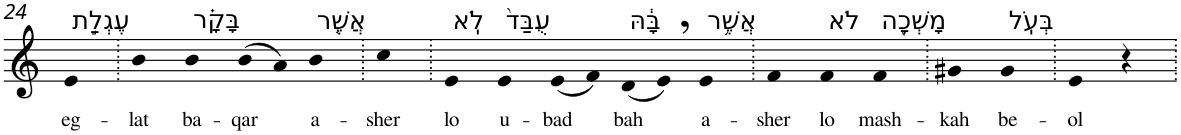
**kern	**text
*part1	*part1
*staff1	*staff1
*I"Piano	*
*I'Pno	*
!!LO:PB:g=z
*clefG2	*
*k[]	*
=24	=24
!LO:TX:a:t=עֶגְלַ֣ת	!
!	!LO:LY:b
4e	eg-
=25.	=25.
!	!LO:LY:b
4b	-lat
!LO:TX:a:t=בָּקָ֗ר	!
!	!LO:LY:b
4b	ba-
!	!LO:LY:b
(8b	-qar
8a)	.
!LO:TX:a:t=אֲשֶׁ֤ר	!
!	!LO:LY:b
4b	a-
=26.	=26.
!	!LO:LY:b
4cc	-sher
=27.	=27.
!LO:TX:a:t=לֹֽא	!
!	!LO:LY:b
4e	lo
!LO:TX:a:t=עֻבַּד֙	!
!	!LO:LY:b
4e	u-
!	!LO:LY:b
(8e	-bad
8f)	.
!LO:TX:a:t=בָּ֔הּ	!
!	!LO:LY:b
(8d	bah
8e,)	.
!LO:TX:a:t=אֲשֶׁ֥ר	!
!	!LO:LY:b
4e	a-
=28.	=28.
!	!LO:LY:b
4f	-sher
!LO:TX:a:t=לֹא	!
!	!LO:LY:b
4f	lo
!LO:TX:a:t=מָשְׁכָ֖ה	!
!	!LO:LY:b
4f	mash-
=29.	=29.
!	!LO:LY:b
4g#X	-kah
!LO:TX:a:t=בְּעֹֽל	!
!	!LO:LY:b
4g#	be-
=30.	=30.
!	!LO:LY:b
4e	-ol
4r	.
=.	=.
*-	*-
